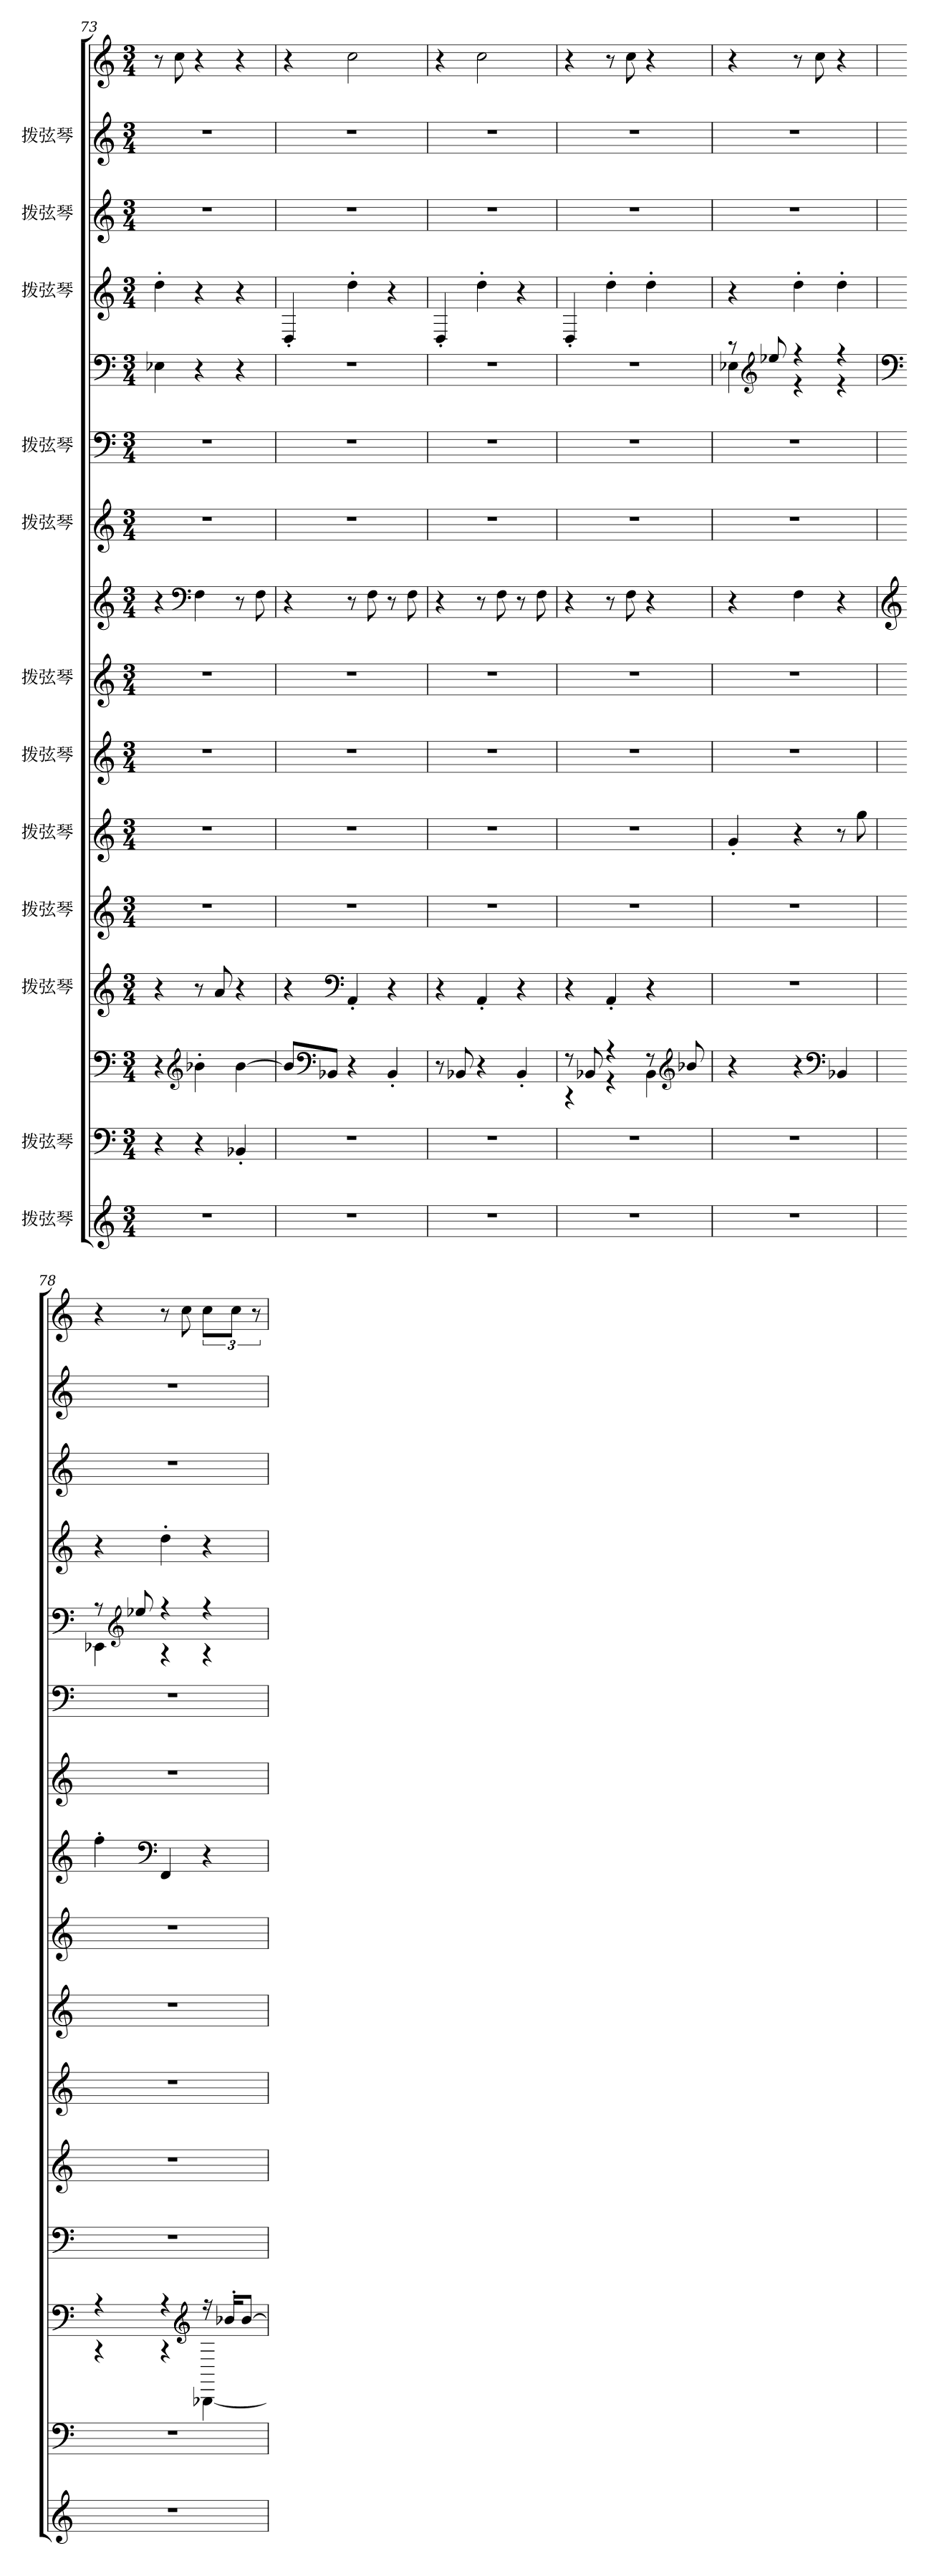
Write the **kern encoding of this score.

**kern	**kern	**kern	**kern	**kern	**kern	**kern	**kern	**kern	**kern	**kern	**kern	**kern	**kern	**kern	**kern
*part12	*part11	*part11	*part10	*part9	*part8	*part7	*part6	*part6	*part5	*part4	*part4	*part3	*part2	*part1	*part1
*staff16	*staff15	*staff14	*staff13	*staff12	*staff11	*staff10	*staff9	*staff8	*staff7	*staff6	*staff5	*staff4	*staff3	*staff2	*staff1
*I"拨弦琴	*I"拨弦琴	*	*I"拨弦琴	*I"拨弦琴	*I"拨弦琴	*I"拨弦琴	*I"拨弦琴	*	*I"拨弦琴	*I"拨弦琴	*	*I"拨弦琴	*I"拨弦琴	*I"拨弦琴	*
*clefG2	*clefF4	*clefF4	*clefG2	*clefG2	*clefG2	*clefG2	*clefG2	*clefG2	*clefG2	*clefF4	*clefF4	*clefG2	*clefG2	*clefG2	*clefG2
*k[]	*k[]	*k[]	*k[]	*k[]	*k[]	*k[]	*k[]	*k[]	*k[]	*k[]	*k[]	*k[]	*k[]	*k[]	*k[]
*M3/4	*M3/4	*M3/4	*M3/4	*M3/4	*M3/4	*M3/4	*M3/4	*M3/4	*M3/4	*M3/4	*M3/4	*M3/4	*M3/4	*M3/4	*M3/4
=73	=73	=73	=73	=73	=73	=73	=73	=73	=73	=73	=73	=73	=73	=73	=73
2.r	4r	4r	4r	2.r	2.r	2.r	2.r	4r	2.r	2.r	4E-X\	4dd'\	2.r	2.r	8r
.	.	.	.	.	.	.	.	.	.	.	.	.	.	.	8cc\
*	*	*clefG2	*	*	*	*	*	*clefF4	*	*	*	*	*	*	*
.	4r	4b-X'\	8r	.	.	.	.	4F\	.	.	4r	4r	.	.	4r
.	.	.	8a/	.	.	.	.	.	.	.	.	.	.	.	.
.	4BB-X'/	[4b-\	4r	.	.	.	.	8r	.	.	4r	4r	.	.	4r
.	.	.	.	.	.	.	.	8F\	.	.	.	.	.	.	.
!!LO:PB:g=z
=74	=74	=74	=74	=74	=74	=74	=74	=74	=74	=74	=74	=74	=74	=74	=74
2.r	2.r	8b-/L]	4r	2.r	2.r	2.r	2.r	4r	2.r	2.r	2.r	4D'/	2.r	2.r	4r
*	*	*clefF4	*	*	*	*	*	*	*	*	*	*	*	*	*
.	.	8BB-X/J	.	.	.	.	.	.	.	.	.	.	.	.	.
*	*	*	*clefF4	*	*	*	*	*	*	*	*	*	*	*	*
.	.	4r	4AA'/	.	.	.	.	8r	.	.	.	4dd'\	.	.	2cc\
.	.	.	.	.	.	.	.	8F\	.	.	.	.	.	.	.
.	.	4BB-'/	4r	.	.	.	.	8r	.	.	.	4r	.	.	.
.	.	.	.	.	.	.	.	8F\	.	.	.	.	.	.	.
=75	=75	=75	=75	=75	=75	=75	=75	=75	=75	=75	=75	=75	=75	=75	=75
2.r	2.r	8r	4r	2.r	2.r	2.r	2.r	4r	2.r	2.r	2.r	4D'/	2.r	2.r	4r
.	.	8BB-X/	.	.	.	.	.	.	.	.	.	.	.	.	.
.	.	4r	4AA'/	.	.	.	.	8r	.	.	.	4dd'\	.	.	2cc\
.	.	.	.	.	.	.	.	8F\	.	.	.	.	.	.	.
.	.	4BB-'/	4r	.	.	.	.	8r	.	.	.	4r	.	.	.
.	.	.	.	.	.	.	.	8F\	.	.	.	.	.	.	.
=76	=76	=76	=76	=76	=76	=76	=76	=76	=76	=76	=76	=76	=76	=76	=76
*	*	*^	*	*	*	*	*	*	*	*	*	*	*	*	*
2.r	2.r	8r	4r	4r	2.r	2.r	2.r	2.r	4r	2.r	2.r	2.r	4D'/	2.r	2.r	4r
.	.	8BB-X/	.	.	.	.	.	.	.	.	.	.	.	.	.	.
.	.	4r	4r	4AA'/	.	.	.	.	8r	.	.	.	4dd'\	.	.	8r
.	.	.	.	.	.	.	.	.	8F\	.	.	.	.	.	.	8cc\
.	.	8r	4BB-\	4r	.	.	.	.	4r	.	.	.	4dd'\	.	.	4r
*	*	*clefG2	*	*	*	*	*	*	*	*	*	*	*	*	*	*
.	.	8b-X/	.	.	.	.	.	.	.	.	.	.	.	.	.	.
*	*	*v	*v	*	*	*	*	*	*	*	*	*	*	*	*	*
=77	=77	=77	=77	=77	=77	=77	=77	=77	=77	=77	=77	=77	=77	=77	=77
*	*	*	*	*	*	*	*	*	*	*	*^	*	*	*	*
2.r	2.r	4r	2.r	2.r	4g'/	2.r	2.r	4r	2.r	2.r	8r	4E-X\	4r	2.r	2.r	4r
*	*	*	*	*	*	*	*	*	*	*	*clefG2	*	*	*	*	*
.	.	.	.	.	.	.	.	.	.	.	8ee-X/	.	.	.	.	.
.	.	4r	.	.	4r	.	.	4F\	.	.	4r	4r	4dd'\	.	.	8r
.	.	.	.	.	.	.	.	.	.	.	.	.	.	.	.	8cc\
*	*	*clefF4	*	*	*	*	*	*	*	*	*	*	*	*	*	*
.	.	4BB-X/	.	.	8r	.	.	4r	.	.	4r	4r	4dd'\	.	.	4r
.	.	.	.	.	8gg\	.	.	.	.	.	.	.	.	.	.	.
!!LO:PB:g=z
=78	=78	=78	=78	=78	=78	=78	=78	=78	=78	=78	=78	=78	=78	=78	=78	=78
*	*	*	*	*	*	*	*	*clefG2	*	*	*clefF4	*	*	*	*	*
*	*	*^	*	*	*	*	*	*	*	*	*	*	*	*	*	*
2.r	2.r	4r	4r	2.r	2.r	2.r	2.r	2.r	4ff'\	2.r	2.r	8r	4EE-X\	4r	2.r	2.r	4r
*	*	*	*	*	*	*	*	*	*	*	*	*clefG2	*	*	*	*	*
.	.	.	.	.	.	.	.	.	.	.	.	8ee-X/	.	.	.	.	.
*	*	*	*	*	*	*	*	*	*clefF4	*	*	*	*	*	*	*	*
.	.	4r	4r	.	.	.	.	.	4FF/	.	.	4r	4r	4dd'\	.	.	8r
.	.	.	.	.	.	.	.	.	.	.	.	.	.	.	.	.	8cc\
*	*	*clefG2	*	*	*	*	*	*	*	*	*	*	*	*	*	*	*
.	.	16r	[4BBB-X\	.	.	.	.	.	4r	.	.	4r	4r	4r	.	.	12cc\L
.	.	16b-X'/KL	.	.	.	.	.	.	.	.	.	.	.	.	.	.	.
.	.	.	.	.	.	.	.	.	.	.	.	.	.	.	.	.	12cc\J
.	.	[8b-/J	.	.	.	.	.	.	.	.	.	.	.	.	.	.	.
.	.	.	.	.	.	.	.	.	.	.	.	.	.	.	.	.	12r
*	*	*v	*v	*	*	*	*	*	*	*	*	*v	*v	*	*	*	*
=	=	=	=	=	=	=	=	=	=	=	=	=	=	=	=
*-	*-	*-	*-	*-	*-	*-	*-	*-	*-	*-	*-	*-	*-	*-	*-
